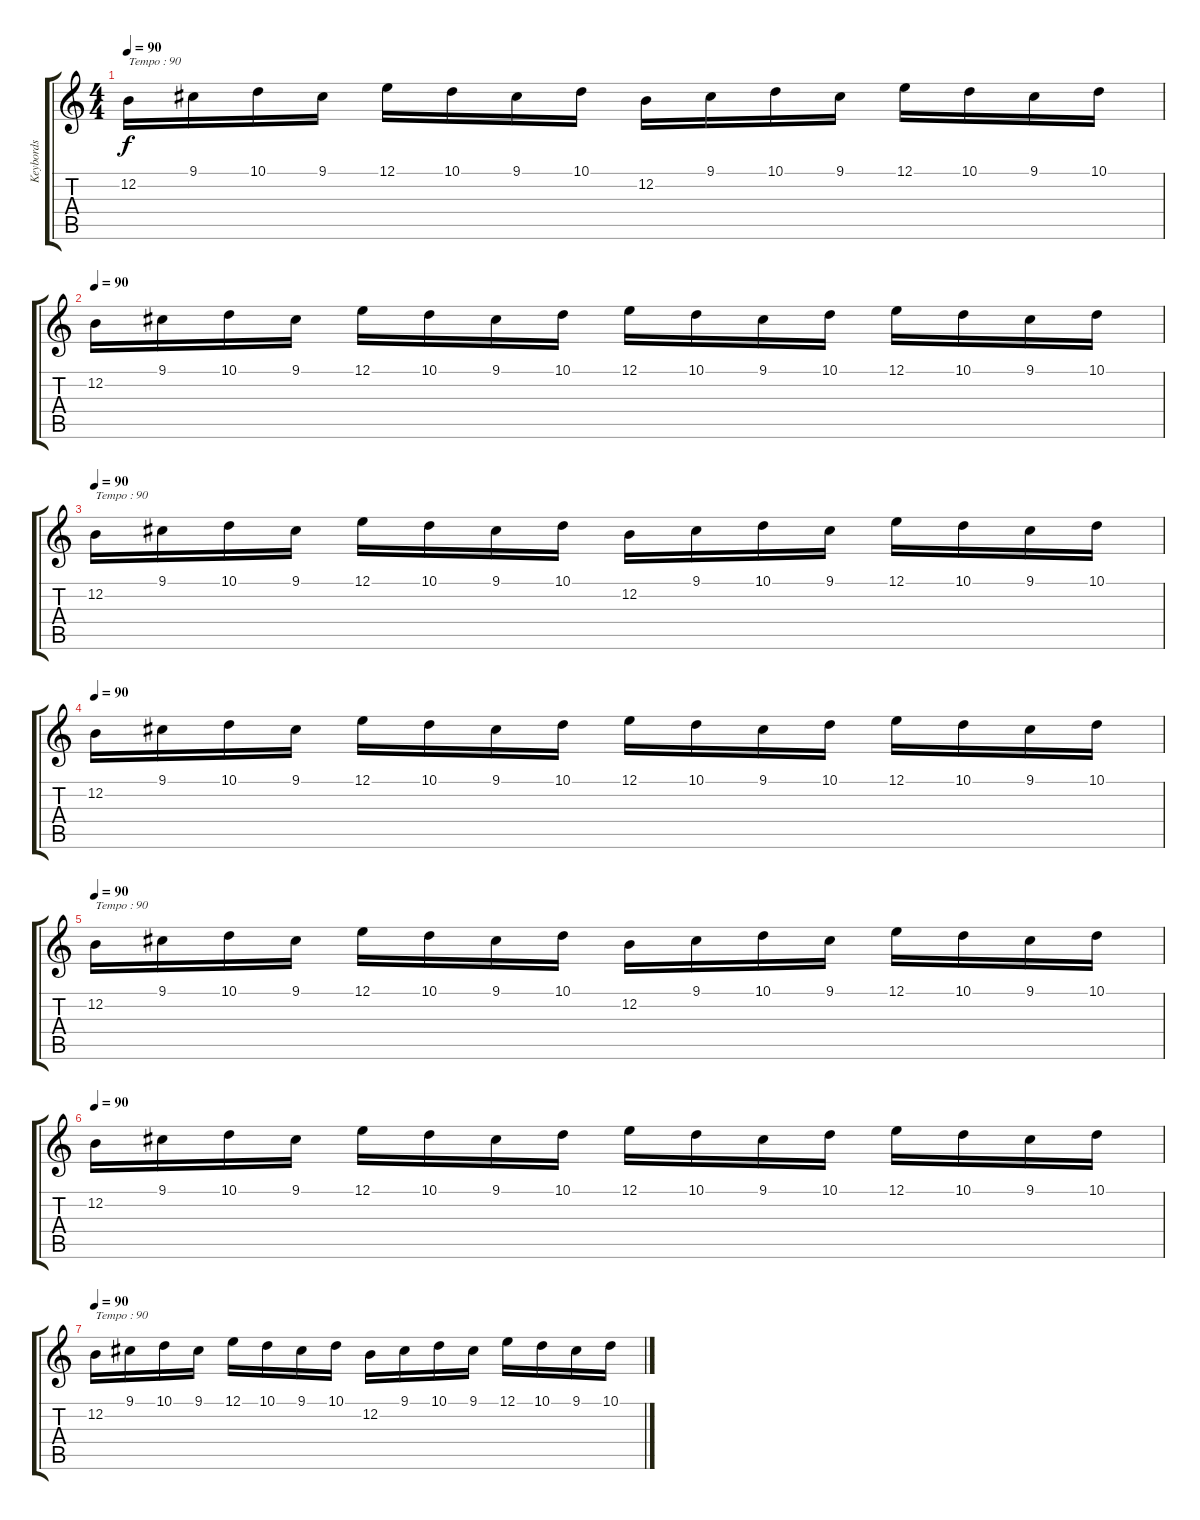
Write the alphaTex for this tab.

\track ("Keybords" "Keybords") {instrument stringensemble2}
\staff {score tabs}
\tuning (E4 B3 G3 D3 A2 E2) {hide}
\ts (4 4)
\tempo 90
\clef g2
\ks c
12.2.16{txt "Tempo : 90" dy f} 9.1.16 10.1.16 9.1.16 12.1.16 10.1.16 9.1.16 10.1.16 12.2.16 9.1.16 10.1.16 9.1.16 12.1.16 10.1.16 9.1.16 10.1.16 |
\tempo 90
12.2.16 9.1.16 10.1.16 9.1.16 12.1.16 10.1.16 9.1.16 10.1.16 12.1.16 10.1.16 9.1.16 10.1.16 12.1.16 10.1.16 9.1.16 10.1.16 |
\tempo 90
12.2.16{txt "Tempo : 90"} 9.1.16 10.1.16 9.1.16 12.1.16 10.1.16 9.1.16 10.1.16 12.2.16 9.1.16 10.1.16 9.1.16 12.1.16 10.1.16 9.1.16 10.1.16 |
\tempo 90
12.2.16 9.1.16 10.1.16 9.1.16 12.1.16 10.1.16 9.1.16 10.1.16 12.1.16 10.1.16 9.1.16 10.1.16 12.1.16 10.1.16 9.1.16 10.1.16 |
\tempo 90
12.2.16{txt "Tempo : 90"} 9.1.16 10.1.16 9.1.16 12.1.16 10.1.16 9.1.16 10.1.16 12.2.16 9.1.16 10.1.16 9.1.16 12.1.16 10.1.16 9.1.16 10.1.16 |
\tempo 90
12.2.16 9.1.16 10.1.16 9.1.16 12.1.16 10.1.16 9.1.16 10.1.16 12.1.16 10.1.16 9.1.16 10.1.16 12.1.16 10.1.16 9.1.16 10.1.16 |
\tempo 90
12.2.16{txt "Tempo : 90"} 9.1.16 10.1.16 9.1.16 12.1.16 10.1.16 9.1.16 10.1.16 12.2.16 9.1.16 10.1.16 9.1.16 12.1.16 10.1.16 9.1.16 10.1.16
